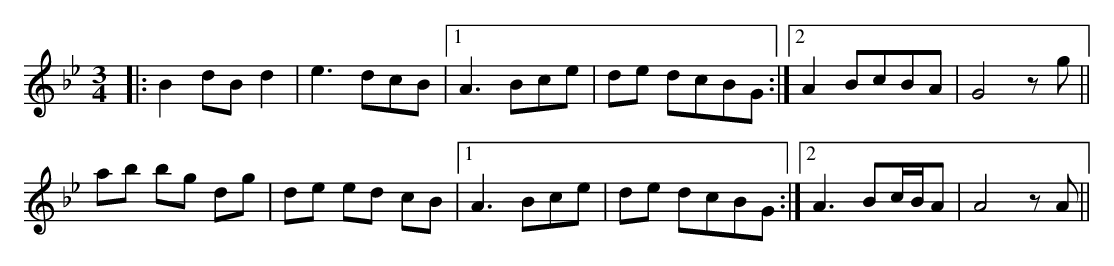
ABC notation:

X:1
M:3/4
K:Cdor
|:B2dBd2|e3dcB|1 A3Bce|de dcBG:|2 A2BcBA|G4zg||
ab bg dg|de ed cB|1 A3Bce|de dcBG:|2 A3Bc/B/A|A4zA||
